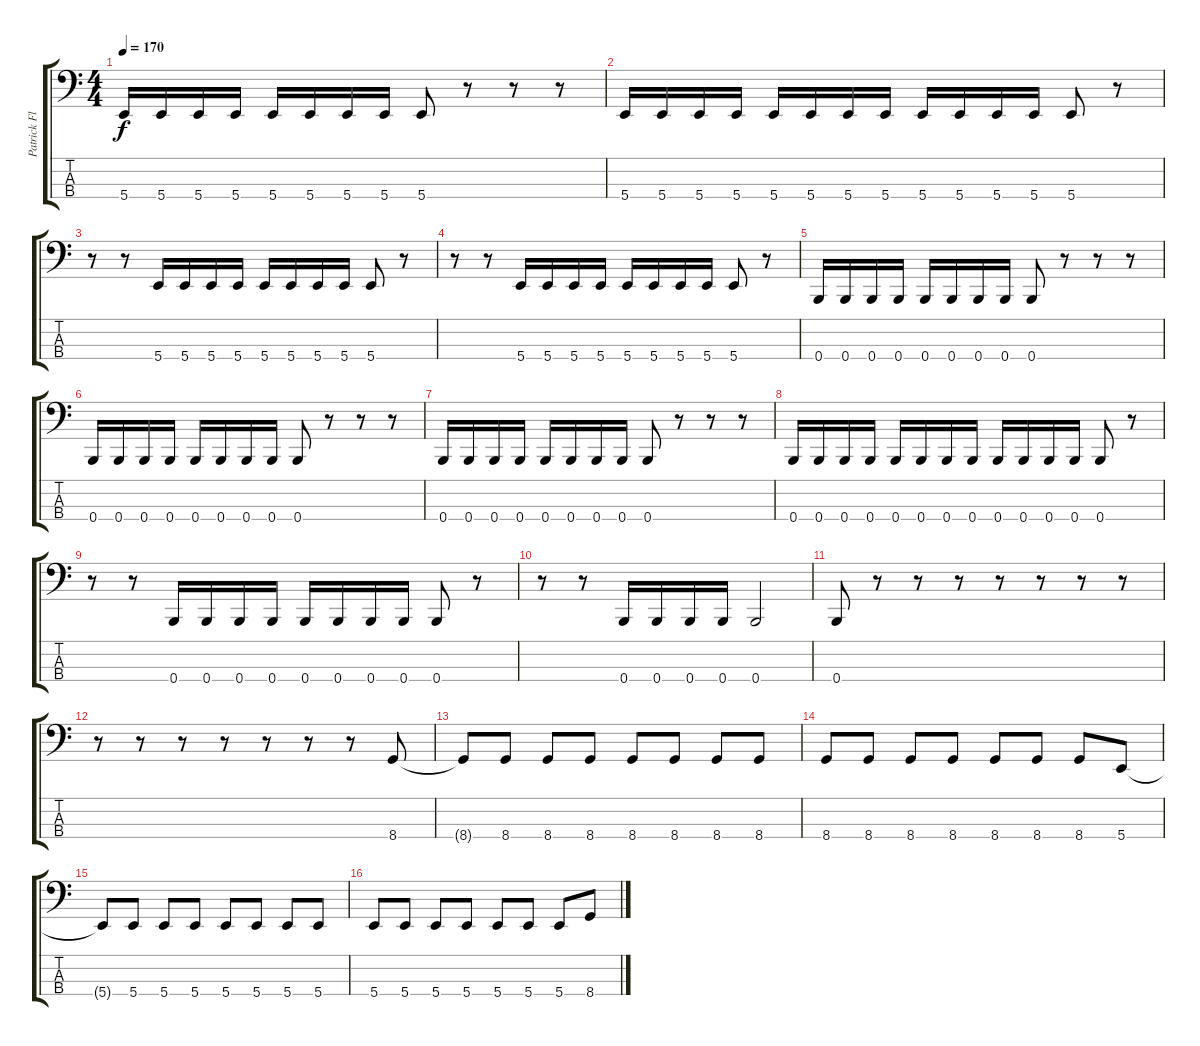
\track ("Patrick Flaherty" "Patrick Fl") {instrument electricbasspick}
\staff {score tabs}
\tuning (E2 B1 Gb1 B0) {hide}
\ts (4 4)
\tempo 170
\clef f4
\ks c
5.4.16{dy f} 5.4.16 5.4.16 5.4.16 5.4.16 5.4.16 5.4.16 5.4.16 5.4.8 r.8 r.8 r.8 |
5.4.16 5.4.16 5.4.16 5.4.16 5.4.16 5.4.16 5.4.16 5.4.16 5.4.16 5.4.16 5.4.16 5.4.16 5.4.8 r.8 |
r.8 r.8 5.4.16 5.4.16 5.4.16 5.4.16 5.4.16 5.4.16 5.4.16 5.4.16 5.4.8 r.8 |
r.8 r.8 5.4.16 5.4.16 5.4.16 5.4.16 5.4.16 5.4.16 5.4.16 5.4.16 5.4.8 r.8 |
0.4.16 0.4.16 0.4.16 0.4.16 0.4.16 0.4.16 0.4.16 0.4.16 0.4.8 r.8 r.8 r.8 |
0.4.16 0.4.16 0.4.16 0.4.16 0.4.16 0.4.16 0.4.16 0.4.16 0.4.8 r.8 r.8 r.8 |
0.4.16 0.4.16 0.4.16 0.4.16 0.4.16 0.4.16 0.4.16 0.4.16 0.4.8 r.8 r.8 r.8 |
0.4.16 0.4.16 0.4.16 0.4.16 0.4.16 0.4.16 0.4.16 0.4.16 0.4.16 0.4.16 0.4.16 0.4.16 0.4.8 r.8 |
r.8 r.8 0.4.16 0.4.16 0.4.16 0.4.16 0.4.16 0.4.16 0.4.16 0.4.16 0.4.8 r.8 |
r.8 r.8 0.4.16 0.4.16 0.4.16 0.4.16 0.4.2 |
0.4.8 r.8 r.8 r.8 r.8 r.8 r.8 r.8 |
r.8 r.8 r.8 r.8 r.8 r.8 r.8 8.4.8 |
8.4{t}.8 8.4.8 8.4.8 8.4.8 8.4.8 8.4.8 8.4.8 8.4.8 |
8.4.8 8.4.8 8.4.8 8.4.8 8.4.8 8.4.8 8.4.8 5.4.8 |
5.4{t}.8 5.4.8 5.4.8 5.4.8 5.4.8 5.4.8 5.4.8 5.4.8 |
5.4.8 5.4.8 5.4.8 5.4.8 5.4.8 5.4.8 5.4.8 8.4.8
